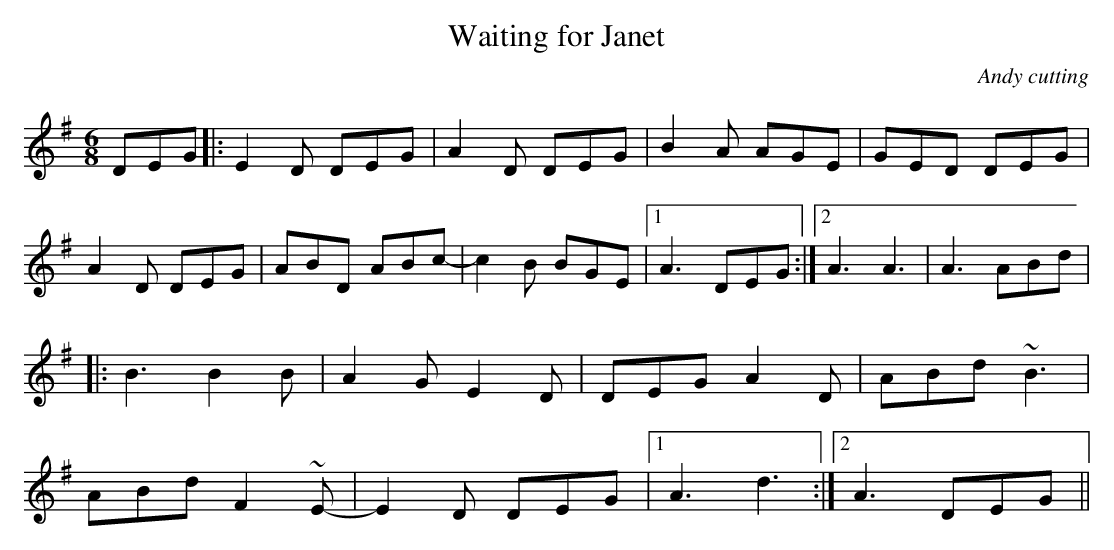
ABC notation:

X:1
T:Waiting for Janet
M:6/8
L:1/8
C:Andy cutting
K:G
DEG|:E2D DEG|A2D DEG|B2A AGE|GED DEG|
!A2D DEG|ABD ABc-|c2B BGE|1A3 DEG:|2A3 A3|A3 ABd|
!|:B3 B2B|A2G E2D|DEG A2D|ABd ~B3|
!ABd F2~E-|E2D DEG|1A3 d3:|2A3 DEG||
